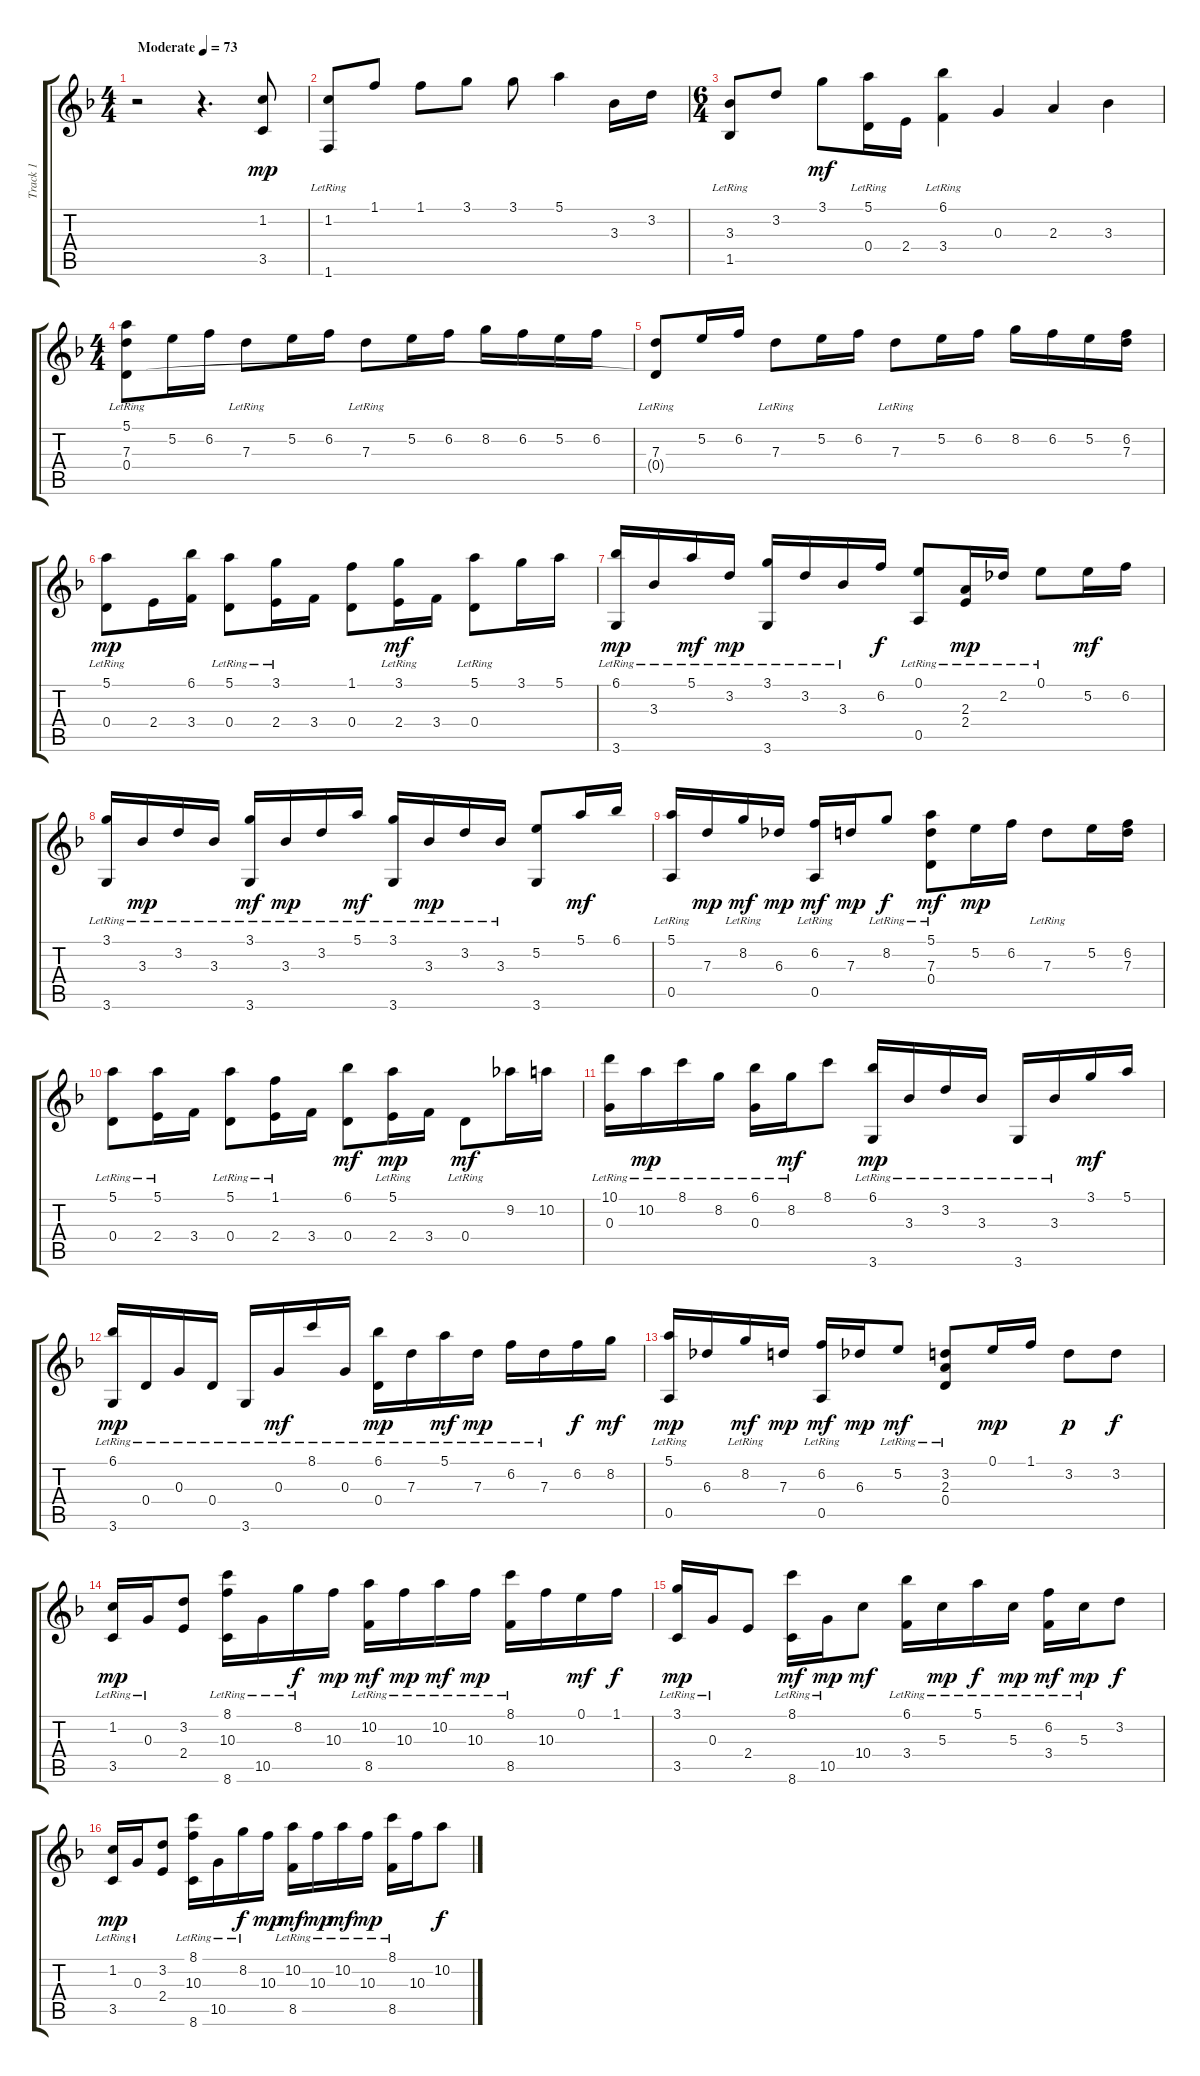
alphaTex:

\track ("Track 1" "Track 1") {instrument acousticguitarnylon}
\staff {score tabs}
\tuning (E4 B3 G3 D3 A2 E2) {hide}
\ts (4 4)
\tempo (73 "Moderate")
\clef g2
\ks f
r.2{dy mp instrument acousticguitarnylon} r.4{d} (1.2 3.5).8 |
(1.2 1.6{lr}).8 1.1.8 1.1.8 3.1.8 3.1.8 5.1.4 3.3.16 3.2.16 |
\ts (6 4)
(3.3 1.5{lr}).8 3.2.8 3.1.8{dy mf} (5.1{lr} 0.4).16 2.4.16 (6.1{lr} 3.4).4 0.3.4 2.3.4 3.3.4 |
\ts (4 4)
(5.1{lr} 7.3{lr} 0.4{lr}).8 5.2.16 6.2.16 7.3{lr}.8 5.2.16 6.2.16 7.3{lr}.8 5.2.16 6.2.16 8.2.16 6.2.16 5.2.16 6.2.16 |
(7.3{lr} 0.4{t}).8 5.2.16 6.2.16 7.3{lr}.8 5.2.16 6.2.16 7.3{lr}.8 5.2.16 6.2.16 8.2.16 6.2.16 5.2.16 (6.2 7.3).16 |
(5.1{lr} 0.4).8{dy mp} 2.4.16 (6.1 3.4).16 (5.1{lr} 0.4).8 (3.1{lr} 2.4).16 3.4.16 (1.1 0.4).8 (3.1{lr} 2.4).16{dy mf} 3.4.16 (5.1{lr} 0.4{lr}).8 3.1.16 5.1.16 |
(6.1{lr} 3.6{lr}).16{dy mp} 3.3{lr}.16 5.1{lr}.16{dy mf} 3.2{lr}.16{dy mp} (3.1{lr} 3.6{lr}).16 3.2{lr}.16 3.3{lr}.16 6.2.16{dy f} (0.1{lr} 0.5{lr}).8 (2.3{lr} 2.4{lr}).16{dy mp} 2.2{lr}.16 0.1{lr}.8 5.2.16{dy mf} 6.2.16 |
(3.1{lr} 3.6{lr}).16 3.3{lr}.16{dy mp} 3.2{lr}.16 3.3{lr}.16 (3.1{lr} 3.6{lr}).16{dy mf} 3.3{lr}.16{dy mp} 3.2{lr}.16 5.1{lr}.16{dy mf} (3.1{lr} 3.6{lr}).16 3.3{lr}.16{dy mp} 3.2{lr}.16 3.3{lr}.16 (5.2 3.6).8 5.1.16{dy mf} 6.1.16 |
(5.1{lr} 0.5{lr}).16 7.3.16{dy mp} 8.2{lr}.16{dy mf} 6.3.16{dy mp} (6.2{lr} 0.5{lr}).16{dy mf} 7.3.16{dy mp} 8.2{lr}.8{dy f} (5.1{lr} 7.3{lr} 0.4{lr}).8{dy mf} 5.2.16{dy mp} 6.2.16 7.3{lr}.8 5.2.16 (6.2 7.3).16 |
(5.1{lr} 0.4).8 (5.1{lr} 2.4).16 3.4.16 (5.1{lr} 0.4).8 (1.1{lr} 2.4).16 3.4.16 (6.1 0.4).8{dy mf} (5.1{lr} 2.4).16{dy mp} 3.4.16 0.4{lr}.8{dy mf} 9.2.16 10.2.16 |
(10.1{lr} 0.3{lr}).16 10.2{lr}.16{dy mp} 8.1{lr}.16 8.2{lr}.16 (6.1{lr} 0.3{lr}).16 8.2{lr}.16{dy mf} 8.1.8 (6.1{lr} 3.6{lr}).16{dy mp} 3.3{lr}.16 3.2{lr}.16 3.3{lr}.16 3.6{lr}.16 3.3{lr}.16 3.1.16{dy mf} 5.1.16 |
(6.1{lr} 3.6{lr}).16{dy mp} 0.4{lr}.16 0.3{lr}.16 0.4{lr}.16 3.6{lr}.16 0.3{lr}.16{dy mf} 8.1{lr}.16 0.3{lr}.16 (6.1{lr} 0.4{lr}).16{dy mp} 7.3{lr}.16 5.1{lr}.16{dy mf} 7.3{lr}.16{dy mp} 6.2{lr}.16 7.3{lr}.16 6.2.16{dy f} 8.2.16{dy mf} |
(5.1{lr} 0.5{lr}).16{dy mp} 6.3.16 8.2{lr}.16{dy mf} 7.3.16{dy mp} (6.2{lr} 0.5{lr}).16{dy mf} 6.3.16{dy mp} 5.2{lr}.8{dy mf} (3.2{lr} 2.3{lr} 0.4{lr}).8 0.1.16{dy mp} 1.1.16 3.2.8{dy p} 3.2.8{dy f} |
(1.2{lr} 3.5{lr}).16{dy mp} 0.3{lr}.16 (3.2 2.4).8 (8.1{lr} 10.3{lr} 8.6{lr}).16 10.5{lr}.16 8.2{lr}.16{dy f} 10.3.16{dy mp} (10.2{lr} 8.5{lr}).16{dy mf} 10.3{lr}.16{dy mp} 10.2{lr}.16{dy mf} 10.3{lr}.16{dy mp} (8.1{lr} 8.5{lr}).16 10.3.16 0.1.16{dy mf} 1.1.16{dy f} |
(3.1{lr} 3.5{lr}).16{dy mp} 0.3{lr}.16 2.4.8 (8.1{lr} 8.6{lr}).16{dy mf} 10.5{lr}.16{dy mp} 10.4.8{dy mf} (6.1{lr} 3.4{lr}).16 5.3{lr}.16{dy mp} 5.1{lr}.16{dy f} 5.3{lr}.16{dy mp} (6.2{lr} 3.4{lr}).16{dy mf} 5.3{lr}.16{dy mp} 3.2.8{dy f} |
(1.2{lr} 3.5{lr}).16{dy mp} 0.3{lr}.16 (3.2 2.4).8 (8.1{lr} 10.3{lr} 8.6{lr}).16 10.5{lr}.16 8.2{lr}.16{dy f} 10.3.16{dy mp} (10.2{lr} 8.5{lr}).16{dy mf} 10.3{lr}.16{dy mp} 10.2{lr}.16{dy mf} 10.3{lr}.16{dy mp} (8.1{lr} 8.5{lr}).16 10.3.16 10.2.8{dy f}
